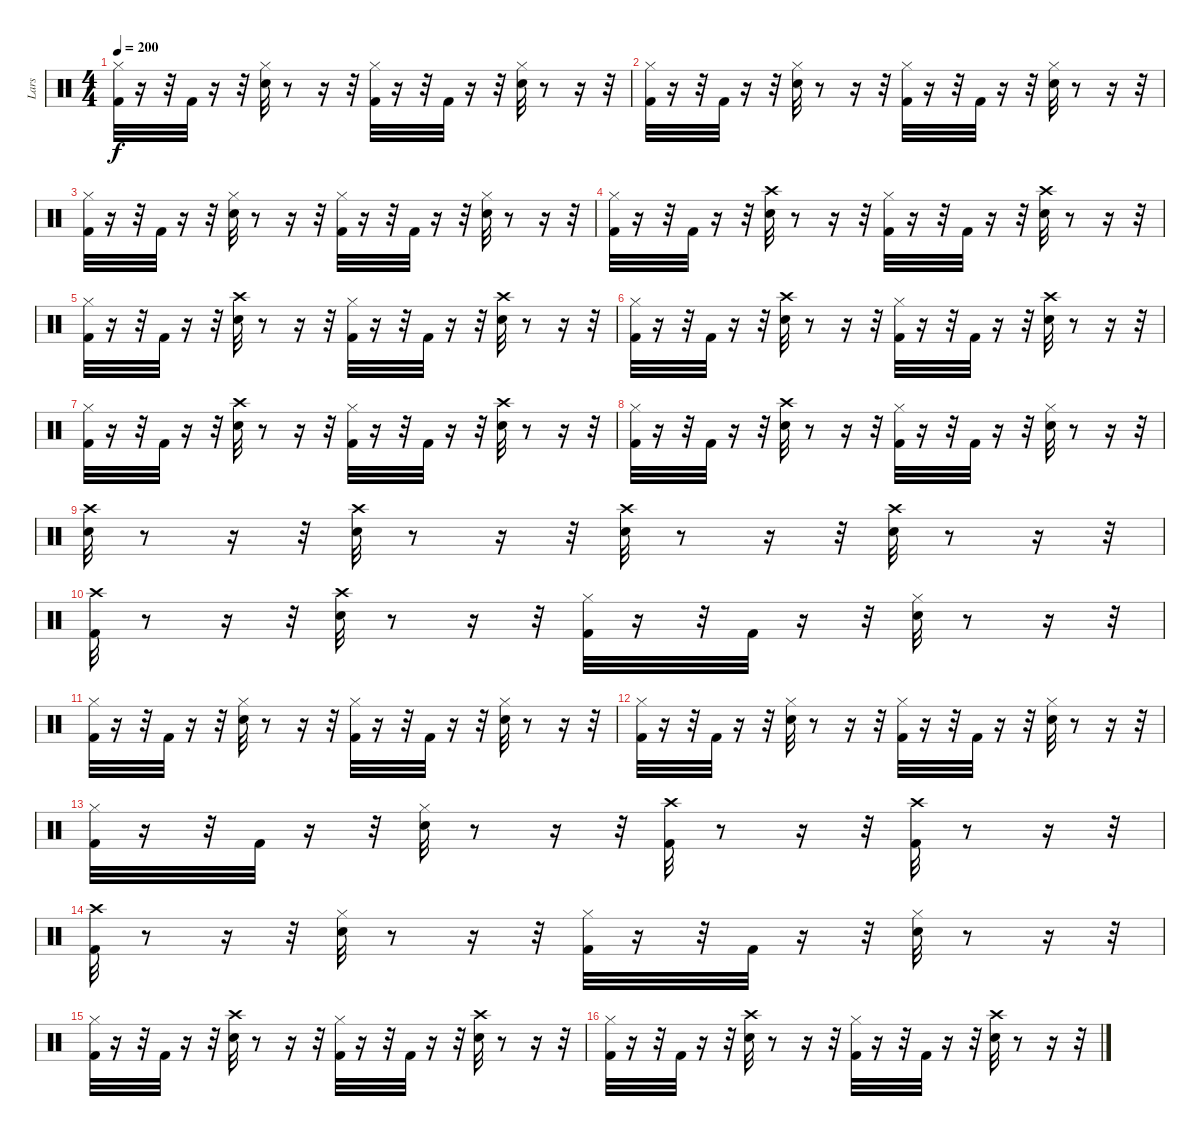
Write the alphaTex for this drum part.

\track ("Lars" "Lars") {instrument percussion}
\staff {score}
\articulation defaults
\ts (4 4)
\tempo 200
\clef neutral
\ks c
("Kick (hit) 2" "Hi-Hat (closed)").32{dy f} r.16 r.32 "Kick (hit) 2".32 r.16 r.32 ("Snare (hit) 2" "Hi-Hat (closed)").32 r.8 r.16 r.32 ("Kick (hit) 2" "Hi-Hat (closed)").32 r.16 r.32 "Kick (hit) 2".32 r.16 r.32 ("Snare (hit) 2" "Hi-Hat (closed)").32 r.8 r.16 r.32 |
("Kick (hit) 2" "Hi-Hat (closed)").32 r.16 r.32 "Kick (hit) 2".32 r.16 r.32 ("Snare (hit) 2" "Hi-Hat (closed)").32 r.8 r.16 r.32 ("Kick (hit) 2" "Hi-Hat (closed)").32 r.16 r.32 "Kick (hit) 2".32 r.16 r.32 ("Snare (hit) 2" "Hi-Hat (closed)").32 r.8 r.16 r.32 |
("Kick (hit) 2" "Hi-Hat (closed)").32 r.16 r.32 "Kick (hit) 2".32 r.16 r.32 ("Snare (hit) 2" "Hi-Hat (closed)").32 r.8 r.16 r.32 ("Kick (hit) 2" "Hi-Hat (closed)").32 r.16 r.32 "Kick (hit) 2".32 r.16 r.32 ("Snare (hit) 2" "Hi-Hat (closed)").32 r.8 r.16 r.32 |
("Kick (hit) 2" "Hi-Hat (closed)").32 r.16 r.32 "Kick (hit) 2".32 r.16 r.32 ("Crash high (hit)" "Snare (hit) 2").32 r.8 r.16 r.32 ("Kick (hit) 2" "Hi-Hat (closed)").32 r.16 r.32 "Kick (hit) 2".32 r.16 r.32 ("Crash high (hit)" "Snare (hit) 2").32 r.8 r.16 r.32 |
("Kick (hit) 2" "Hi-Hat (closed)").32 r.16 r.32 "Kick (hit) 2".32 r.16 r.32 ("Crash high (hit)" "Snare (hit) 2").32 r.8 r.16 r.32 ("Kick (hit) 2" "Hi-Hat (closed)").32 r.16 r.32 "Kick (hit) 2".32 r.16 r.32 ("Crash high (hit)" "Snare (hit) 2").32 r.8 r.16 r.32 |
("Kick (hit) 2" "Hi-Hat (closed)").32 r.16 r.32 "Kick (hit) 2".32 r.16 r.32 ("Crash high (hit)" "Snare (hit) 2").32 r.8 r.16 r.32 ("Kick (hit) 2" "Hi-Hat (closed)").32 r.16 r.32 "Kick (hit) 2".32 r.16 r.32 ("Crash high (hit)" "Snare (hit) 2").32 r.8 r.16 r.32 |
("Kick (hit) 2" "Hi-Hat (closed)").32 r.16 r.32 "Kick (hit) 2".32 r.16 r.32 ("Crash high (hit)" "Snare (hit) 2").32 r.8 r.16 r.32 ("Kick (hit) 2" "Hi-Hat (closed)").32 r.16 r.32 "Kick (hit) 2".32 r.16 r.32 ("Crash high (hit)" "Snare (hit) 2").32 r.8 r.16 r.32 |
("Kick (hit) 2" "Hi-Hat (closed)").32 r.16 r.32 "Kick (hit) 2".32 r.16 r.32 ("Crash high (hit)" "Snare (hit) 2").32 r.8 r.16 r.32 ("Kick (hit) 2" "Hi-Hat (closed)").32 r.16 r.32 "Kick (hit) 2".32 r.16 r.32 ("Hi-Hat (closed)" "Snare (hit) 2").32 r.8 r.16 r.32 |
("Crash high (hit)" "Snare (hit) 2").32 r.8 r.16 r.32 ("Crash high (hit)" "Snare (hit) 2").32 r.8 r.16 r.32 ("Crash high (hit)" "Snare (hit) 2").32 r.8 r.16 r.32 ("Crash high (hit)" "Snare (hit) 2").32 r.8 r.16 r.32 |
("Kick (hit) 2" "Crash high (hit)").32 r.8 r.16 r.32 ("Snare (hit) 2" "Crash high (hit)").32 r.8 r.16 r.32 ("Hi-Hat (closed)" "Kick (hit) 2").32 r.16 r.32 "Kick (hit) 2".32 r.16 r.32 ("Snare (hit) 2" "Hi-Hat (closed)").32 r.8 r.16 r.32 |
("Kick (hit) 2" "Hi-Hat (closed)").32 r.16 r.32 "Kick (hit) 2".32 r.16 r.32 ("Snare (hit) 2" "Hi-Hat (closed)").32 r.8 r.16 r.32 ("Kick (hit) 2" "Hi-Hat (closed)").32 r.16 r.32 "Kick (hit) 2".32 r.16 r.32 ("Snare (hit) 2" "Hi-Hat (closed)").32 r.8 r.16 r.32 |
("Kick (hit) 2" "Hi-Hat (closed)").32 r.16 r.32 "Kick (hit) 2".32 r.16 r.32 ("Snare (hit) 2" "Hi-Hat (closed)").32 r.8 r.16 r.32 ("Kick (hit) 2" "Hi-Hat (closed)").32 r.16 r.32 "Kick (hit) 2".32 r.16 r.32 ("Snare (hit) 2" "Hi-Hat (closed)").32 r.8 r.16 r.32 |
("Kick (hit) 2" "Hi-Hat (closed)").32 r.16 r.32 "Kick (hit) 2".32 r.16 r.32 ("Snare (hit) 2" "Hi-Hat (closed)").32 r.8 r.16 r.32 ("Crash high (hit)" "Kick (hit) 2").32 r.8 r.16 r.32 ("Crash high (hit)" "Kick (hit) 2").32 r.8 r.16 r.32 |
("Kick (hit) 2" "Crash high (hit)").32 r.8 r.16 r.32 ("Hi-Hat (closed)" "Snare (hit) 2").32 r.8 r.16 r.32 ("Hi-Hat (closed)" "Kick (hit) 2").32 r.16 r.32 "Kick (hit) 2".32 r.16 r.32 ("Hi-Hat (closed)" "Snare (hit) 2").32 r.8 r.16 r.32 |
("Kick (hit) 2" "Hi-Hat (closed)").32 r.16 r.32 "Kick (hit) 2".32 r.16 r.32 ("Crash high (hit)" "Snare (hit) 2").32 r.8 r.16 r.32 ("Kick (hit) 2" "Hi-Hat (closed)").32 r.16 r.32 "Kick (hit) 2".32 r.16 r.32 ("Crash high (hit)" "Snare (hit) 2").32 r.8 r.16 r.32 |
("Kick (hit) 2" "Hi-Hat (closed)").32 r.16 r.32 "Kick (hit) 2".32 r.16 r.32 ("Crash high (hit)" "Snare (hit) 2").32 r.8 r.16 r.32 ("Kick (hit) 2" "Hi-Hat (closed)").32 r.16 r.32 "Kick (hit) 2".32 r.16 r.32 ("Crash high (hit)" "Snare (hit) 2").32 r.8 r.16 r.32
